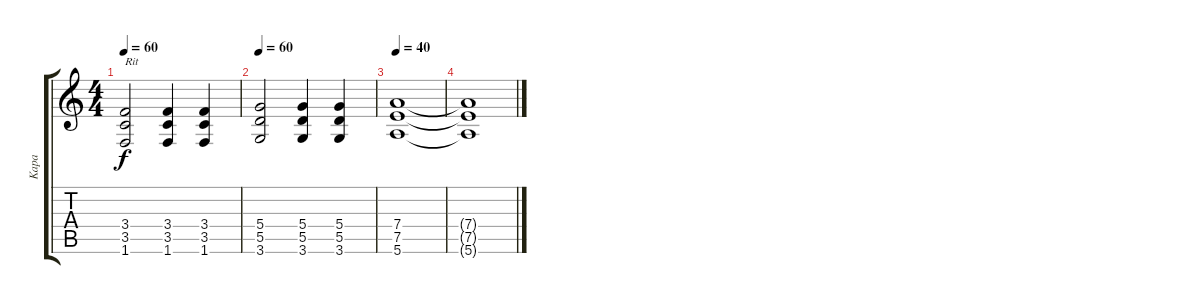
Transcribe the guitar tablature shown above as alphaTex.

\track ("Kapa" "Kapa") {instrument distortionguitar}
\staff {score tabs}
\tuning (E4 B3 G3 D3 A2 E2) {hide}
\ts (4 4)
\tempo 90
\tempo 60
\clef g2
\ks c
(3.4 3.5 1.6).2{txt "Rit" dy f} (3.4 3.5 1.6).4 (3.4 3.5 1.6).4 |
\tempo 60
(5.4 5.5 3.6).2 (5.4 5.5 3.6).4 (5.4 5.5 3.6).4 |
\tempo 40
(7.4 7.5 5.6).1 |
(7.4{t} 7.5{t} 5.6{t}).1
